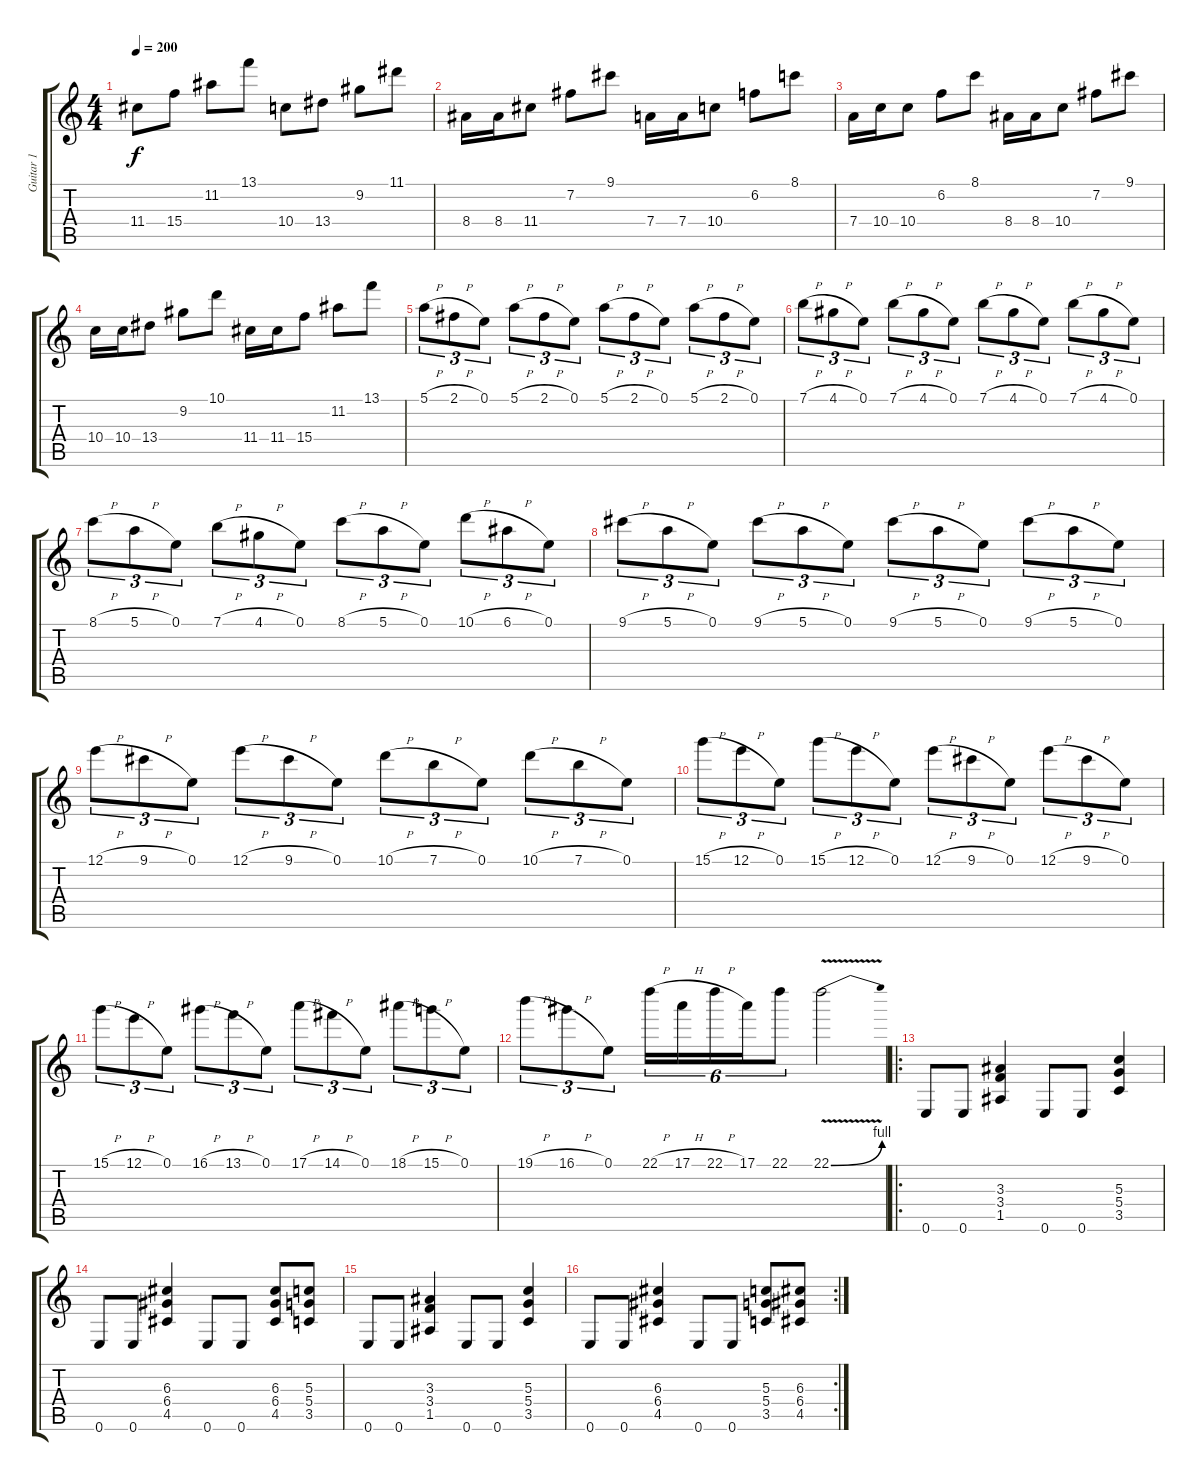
\track ("Guitar 1" "Guitar 1") {instrument distortionguitar}
\staff {score tabs}
\tuning (E4 B3 G3 D3 A2 E2) {hide}
\ts (4 4)
\tempo 200
\clef g2
\ks c
11.4.8{dy f} 15.4.8 11.2.8 13.1.8 10.4.8 13.4.8 9.2.8 11.1.8 |
8.4.16 8.4.16 11.4.8 7.2.8 9.1.8 7.4.16 7.4.16 10.4.8 6.2.8 8.1.8 |
7.4.16 10.4.16 10.4.8 6.2.8 8.1.8 8.4.16 8.4.16 10.4.8 7.2.8 9.1.8 |
10.4.16 10.4.16 13.4.8 9.2.8 10.1.8 11.4.16 11.4.16 15.4.8 11.2.8 13.1.8 |
5.1{h}.8{tu (3 2)} 2.1{h}.8{tu (3 2)} 0.1.8{tu (3 2)} 5.1{h}.8{tu (3 2)} 2.1{h}.8{tu (3 2)} 0.1.8{tu (3 2)} 5.1{h}.8{tu (3 2)} 2.1{h}.8{tu (3 2)} 0.1.8{tu (3 2)} 5.1{h}.8{tu (3 2)} 2.1{h}.8{tu (3 2)} 0.1.8{tu (3 2)} |
7.1{h}.8{tu (3 2)} 4.1{h}.8{tu (3 2)} 0.1.8{tu (3 2)} 7.1{h}.8{tu (3 2)} 4.1{h}.8{tu (3 2)} 0.1.8{tu (3 2)} 7.1{h}.8{tu (3 2)} 4.1{h}.8{tu (3 2)} 0.1.8{tu (3 2)} 7.1{h}.8{tu (3 2)} 4.1{h}.8{tu (3 2)} 0.1.8{tu (3 2)} |
8.1{h}.8{tu (3 2)} 5.1{h}.8{tu (3 2)} 0.1.8{tu (3 2)} 7.1{h}.8{tu (3 2)} 4.1{h}.8{tu (3 2)} 0.1.8{tu (3 2)} 8.1{h}.8{tu (3 2)} 5.1{h}.8{tu (3 2)} 0.1.8{tu (3 2)} 10.1{h}.8{tu (3 2)} 6.1{h}.8{tu (3 2)} 0.1.8{tu (3 2)} |
9.1{h}.8{tu (3 2)} 5.1{h}.8{tu (3 2)} 0.1.8{tu (3 2)} 9.1{h}.8{tu (3 2)} 5.1{h}.8{tu (3 2)} 0.1.8{tu (3 2)} 9.1{h}.8{tu (3 2)} 5.1{h}.8{tu (3 2)} 0.1.8{tu (3 2)} 9.1{h}.8{tu (3 2)} 5.1{h}.8{tu (3 2)} 0.1.8{tu (3 2)} |
12.1{h}.8{tu (3 2)} 9.1{h}.8{tu (3 2)} 0.1.8{tu (3 2)} 12.1{h}.8{tu (3 2)} 9.1{h}.8{tu (3 2)} 0.1.8{tu (3 2)} 10.1{h}.8{tu (3 2)} 7.1{h}.8{tu (3 2)} 0.1.8{tu (3 2)} 10.1{h}.8{tu (3 2)} 7.1{h}.8{tu (3 2)} 0.1.8{tu (3 2)} |
15.1{h}.8{tu (3 2)} 12.1{h}.8{tu (3 2)} 0.1.8{tu (3 2)} 15.1{h}.8{tu (3 2)} 12.1{h}.8{tu (3 2)} 0.1.8{tu (3 2)} 12.1{h}.8{tu (3 2)} 9.1{h}.8{tu (3 2)} 0.1.8{tu (3 2)} 12.1{h}.8{tu (3 2)} 9.1{h}.8{tu (3 2)} 0.1.8{tu (3 2)} |
15.1{h}.8{tu (3 2)} 12.1{h}.8{tu (3 2)} 0.1.8{tu (3 2)} 16.1{h}.8{tu (3 2)} 13.1{h}.8{tu (3 2)} 0.1.8{tu (3 2)} 17.1{h}.8{tu (3 2)} 14.1{h}.8{tu (3 2)} 0.1.8{tu (3 2)} 18.1{h}.8{tu (3 2)} 15.1{h}.8{tu (3 2)} 0.1.8{tu (3 2)} |
19.1{h}.8{tu (3 2)} 16.1{h}.8{tu (3 2)} 0.1.8{tu (3 2)} 22.1{h}.16{tu (6 4)} 17.1{h}.16{tu (6 4)} 22.1{h}.16{tu (6 4)} 17.1.16{tu (6 4)} 22.1.8{tu (6 4)} 22.1{be (bend 0 0 60 4) v}.2 |
\ro
0.6.8 0.6.8 (3.3 3.4 1.5).4 0.6.8 0.6.8 (5.3 5.4 3.5).4 |
0.6.8 0.6.8 (6.3 6.4 4.5).4 0.6.8 0.6.8 (6.3 6.4 4.5).8 (5.3 5.4 3.5).8 |
0.6.8 0.6.8 (3.3 3.4 1.5).4 0.6.8 0.6.8 (5.3 5.4 3.5).4 |
\rc 2
0.6.8 0.6.8 (6.3 6.4 4.5).4 0.6.8 0.6.8 (5.3 5.4 3.5).8 (6.3 6.4 4.5).8
